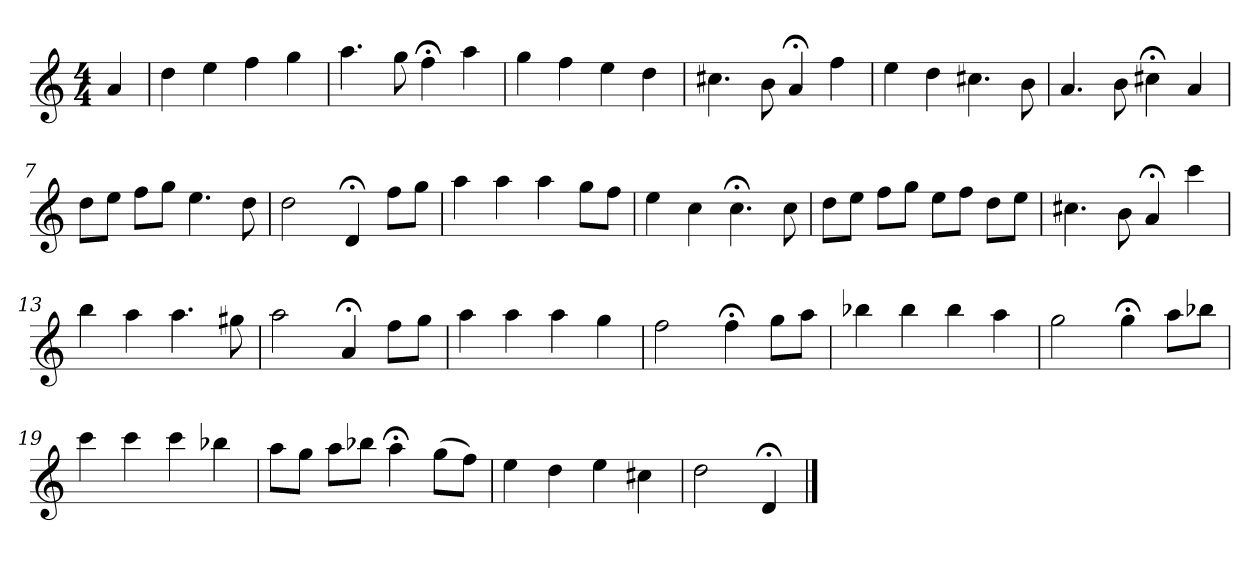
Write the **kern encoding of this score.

**kern
*part1
*staff1
*k[]
*D:dor
*M4/4
*MM120
=
4a
=1
4dd
4ee
4ff
4gg
=2
4.aa
8gg
4ff;<
4aa
=3
4gg
4ff
4ee
4dd
=4
4.cc#X
8b
4a;<
4ff
=5
4ee
4dd
4.cc#X
8b
=6
4.a
8b
4cc#X;<
4a
=7
8ddL
8eeJ
8ffL
8ggJ
4.ee
8dd
=8
2dd
4d;<
8ffL
8ggJ
=9
4aa
4aa
4aa
8ggL
8ffJ
=10
4ee
4cc
4.cc;<
8cc
=11
8ddL
8eeJ
8ffL
8ggJ
8eeL
8ffJ
8ddL
8eeJ
=12
4.cc#X
8b
4a;<
4ccc
=13
4bb
4aa
4.aa
8gg#X
=14
2aa
4a;<
8ffL
8ggJ
=15
4aa
4aa
4aa
4gg
=16
2ff
4ff;<
8ggL
8aaJ
=17
4bb-X
4bb-
4bb-
4aa
=18
2gg
4gg;<
8aaL
8bb-XJ
=19
4ccc
4ccc
4ccc
4bb-X
=20
8aaL
8ggJ
8aaL
8bb-XJ
4aa;<
(8ggL
8ffJ)
=21
4ee
4dd
4ee
4cc#X
=22
2dd
4d;<
==
*-
